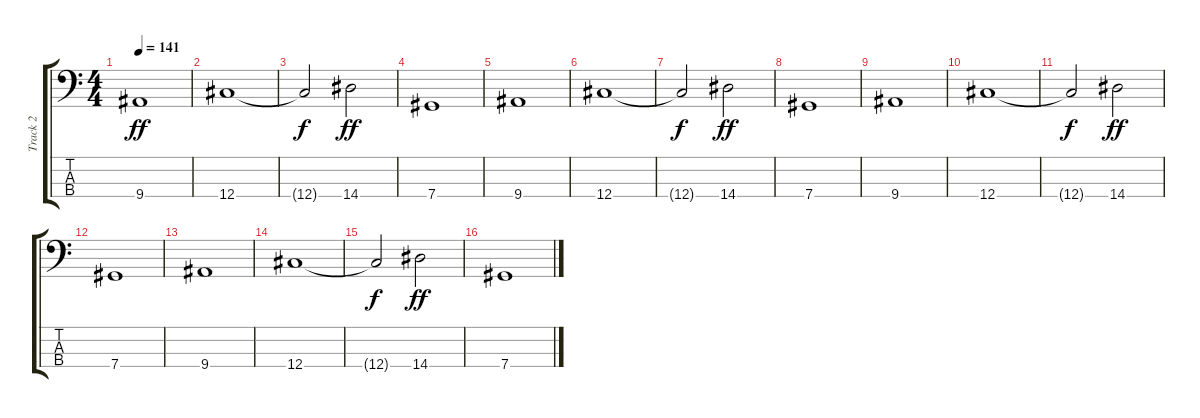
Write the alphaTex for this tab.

\track ("Track 2" "Track 2") {instrument electricbassfinger}
\staff {score tabs}
\tuning (G2 D2 A1 Db1) {hide}
\ts (4 4)
\tempo 141
\clef f4
\ks c
9.4.1{dy ff} |
12.4.1 |
12.4{t}.2{dy f} 14.4.2{dy ff} |
7.4.1 |
9.4.1 |
12.4.1 |
12.4{t}.2{dy f} 14.4.2{dy ff} |
7.4.1 |
9.4.1 |
12.4.1 |
12.4{t}.2{dy f} 14.4.2{dy ff} |
7.4.1 |
9.4.1 |
12.4.1 |
12.4{t}.2{dy f} 14.4.2{dy ff} |
7.4.1
